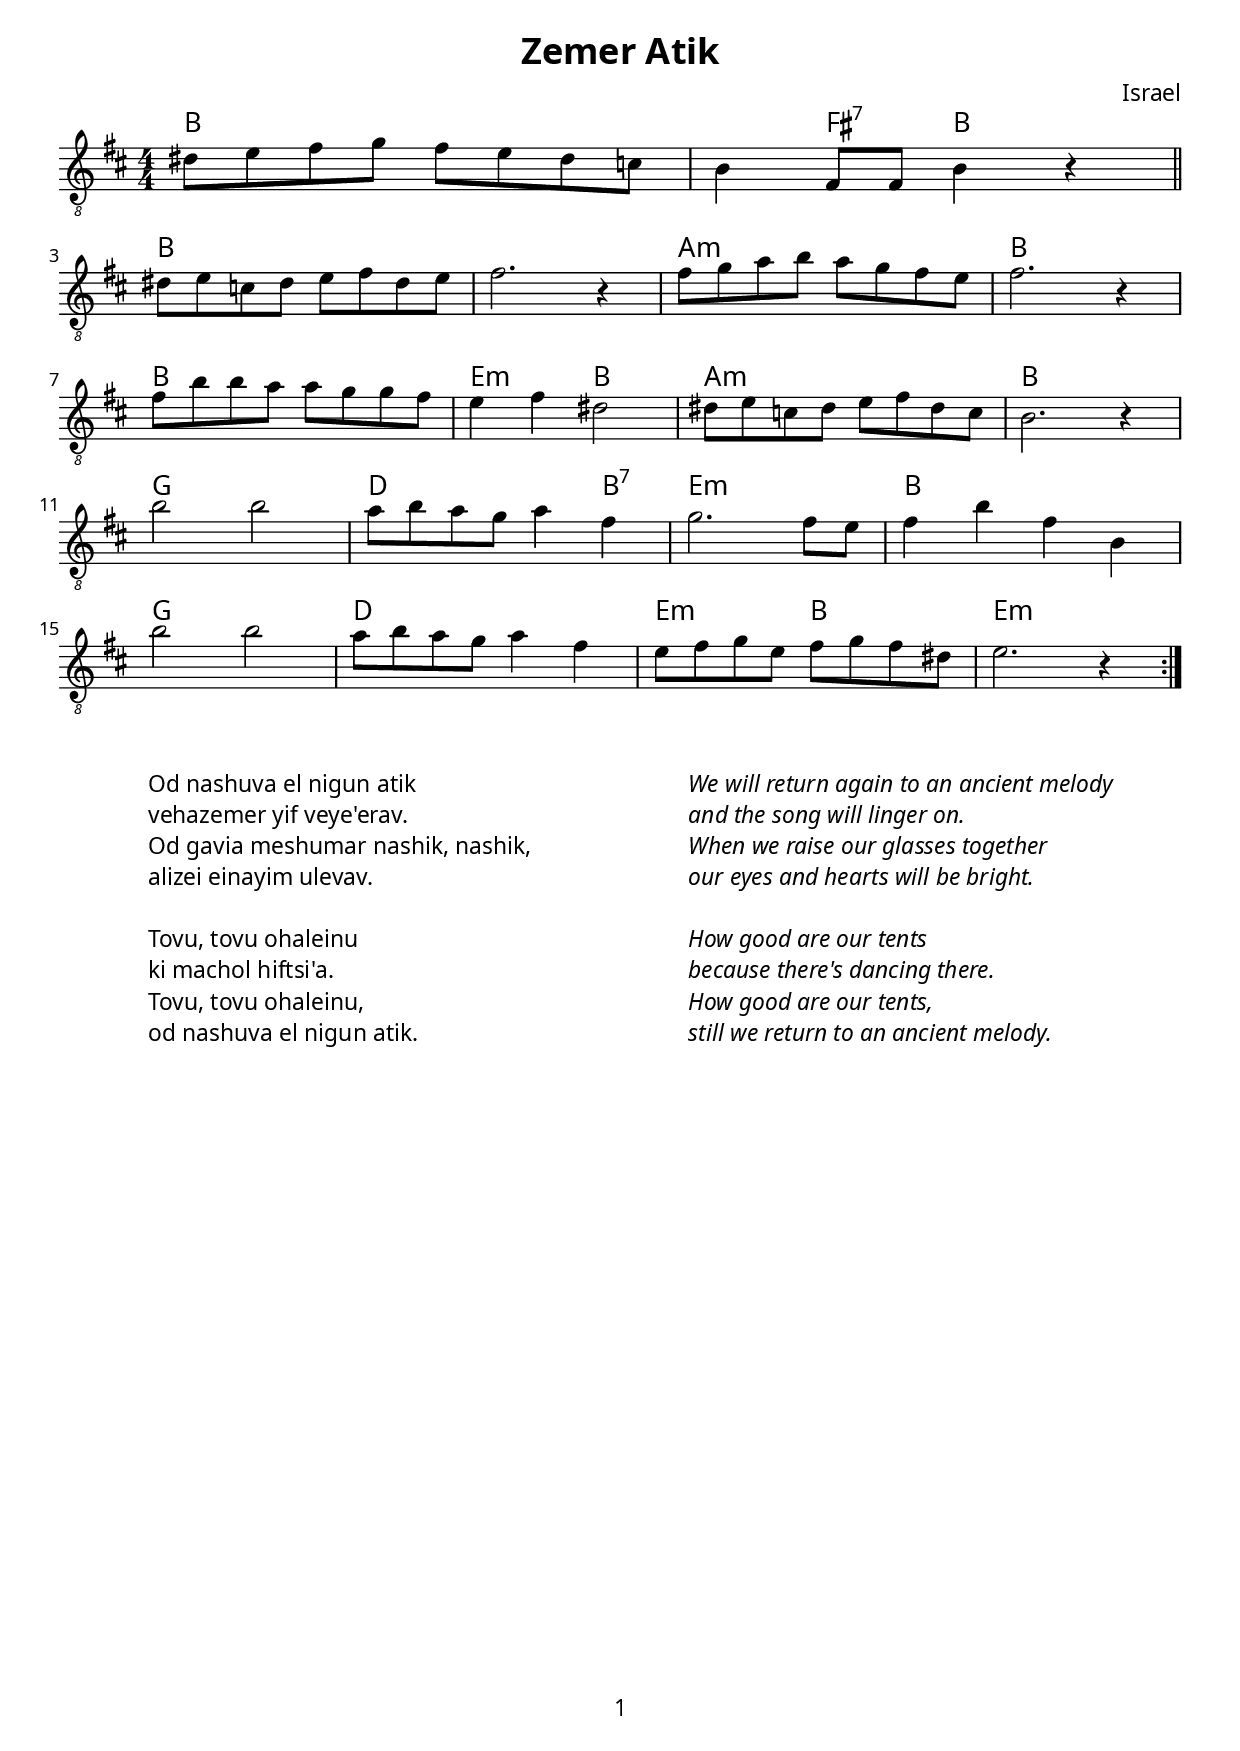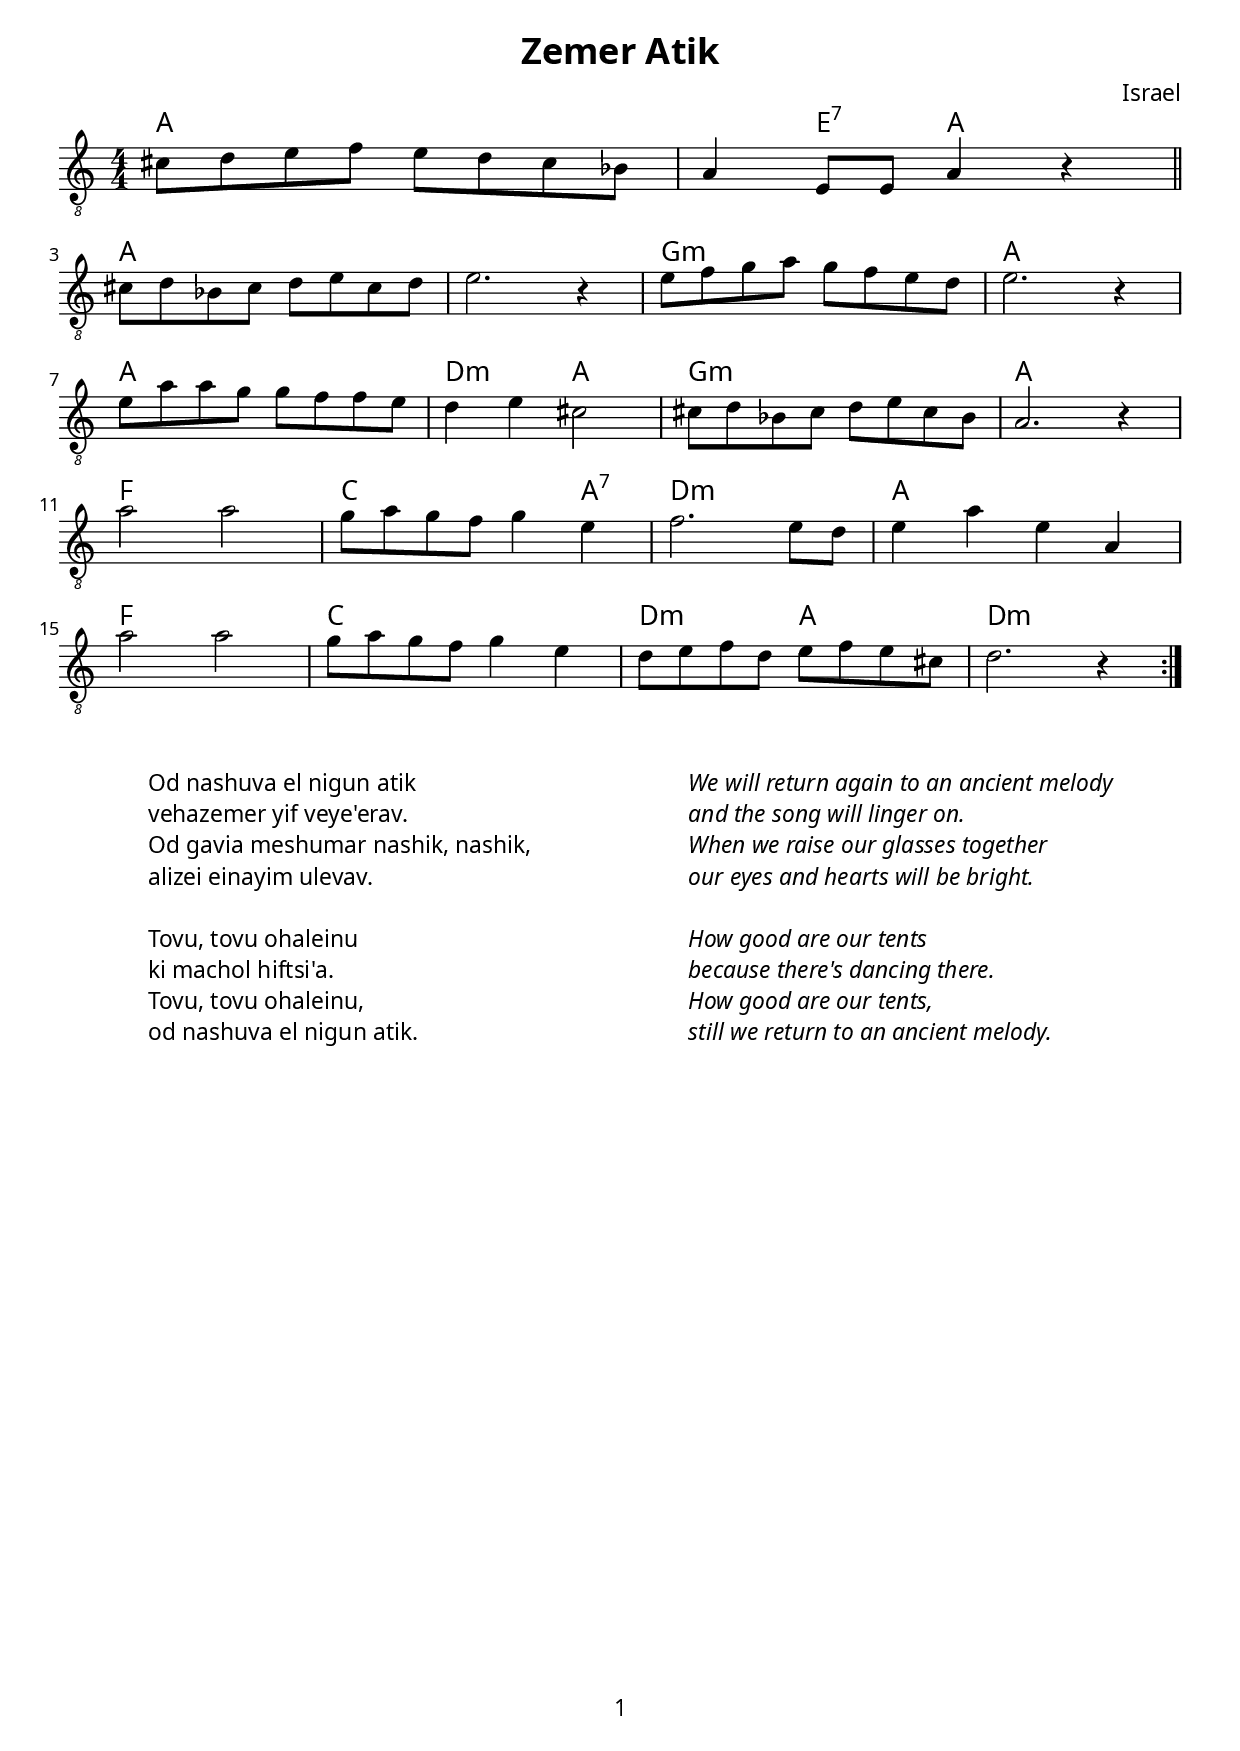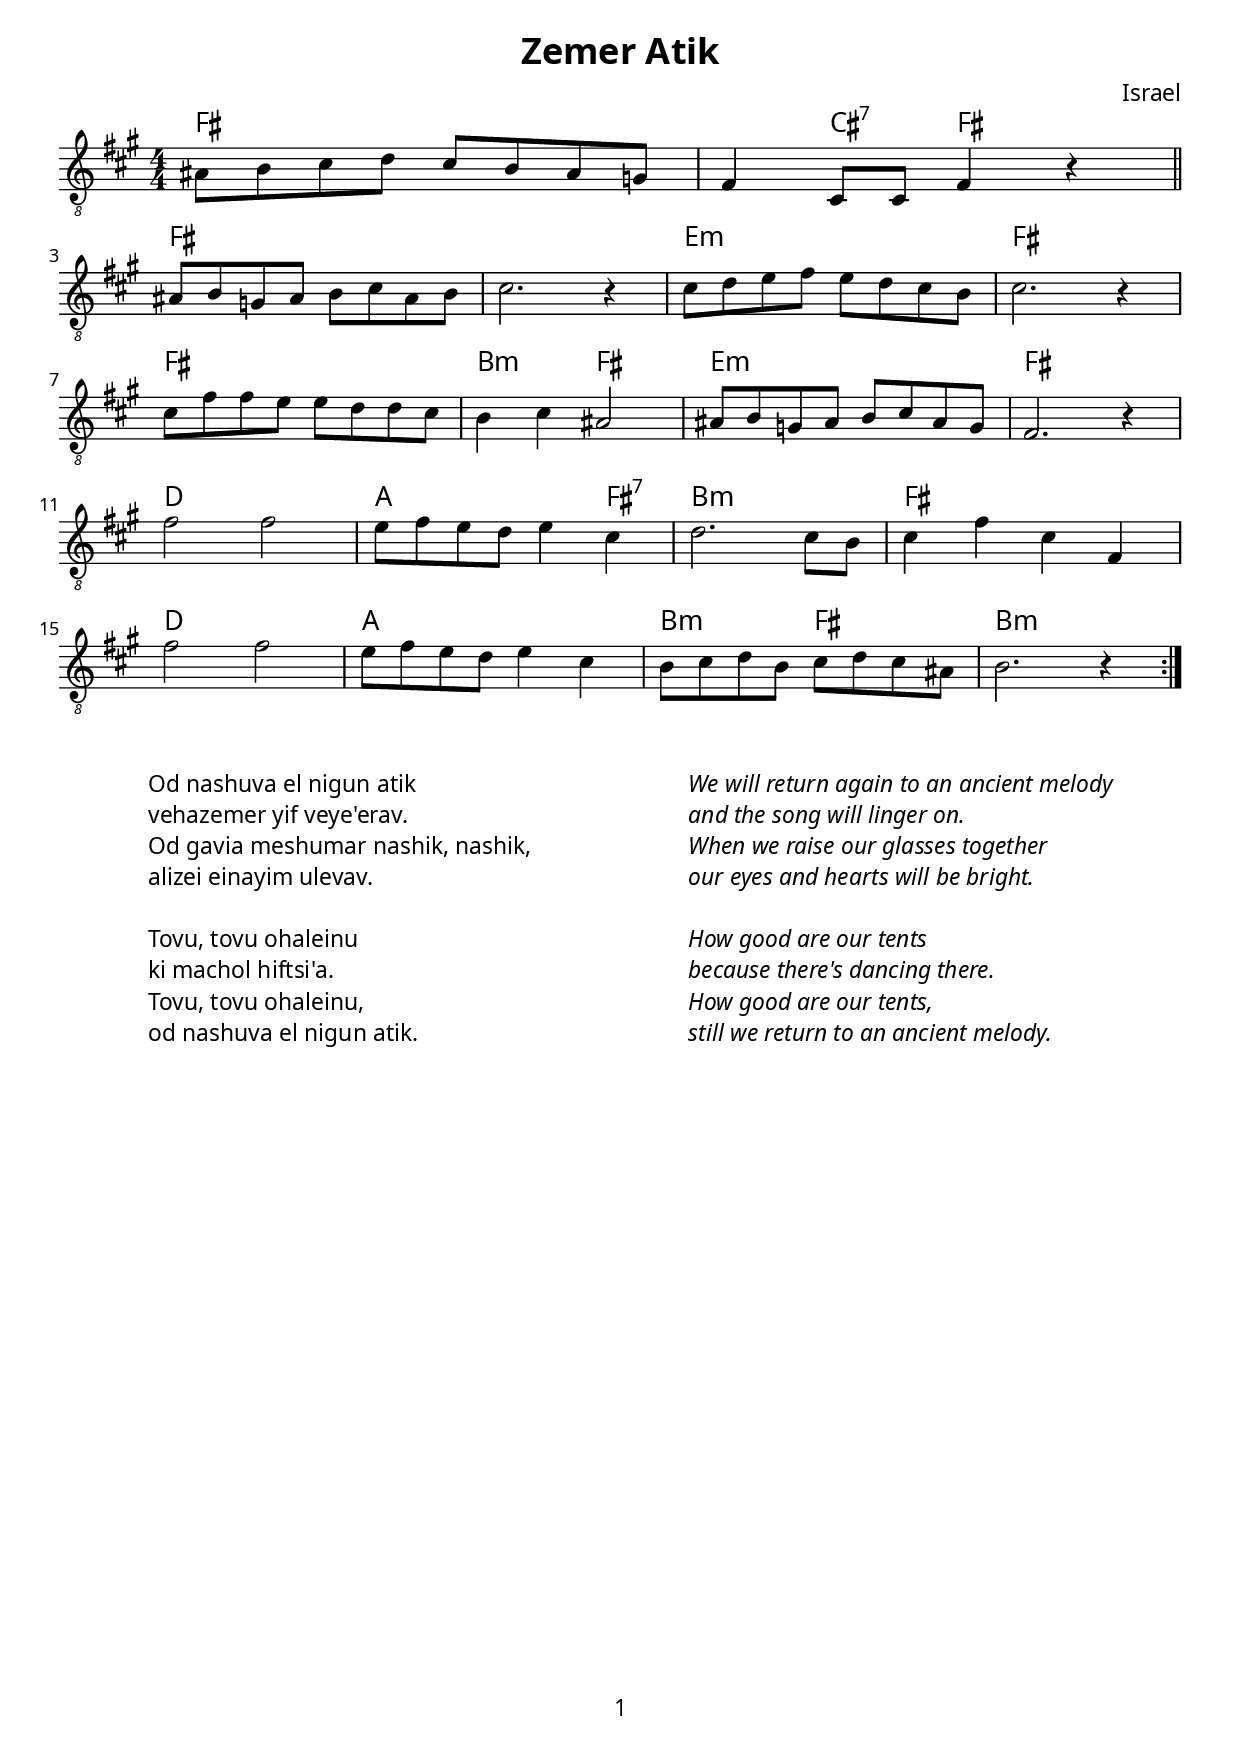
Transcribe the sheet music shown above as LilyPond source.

% {{{ PARAMETRI
  myTitle = "Zemer Atik"
  mySubTitle = "Israel"
  myKey = \key c \major
  myTime = \time 4/4 
  myTempo =  #(ly:make-moment 190 4)
% }}}

% INTESTAZIONE {{{
\version "2.18.2"

\header {
  title = \myTitle
  composer = \mySubTitle
}

\paper{
  print-first-page-number = ##t
  oddHeaderMarkup = \markup \null
  evenHeaderMarkup = \markup \null
  oddFooterMarkup = \markup {
    \fill-line {
      \on-the-fly \print-page-number-check-first
      \fromproperty #'page:page-number-string
    }
  }
  evenFooterMarkup = \oddFooterMarkup
  #(set-global-staff-size 10)
  myStaffSize = #20
  fonts = #(make-pango-font-tree
  "FontAwesome"
  "FontAwesome"
  "FontAwesome"
  (/ myStaffSize 20))
}

global = {
  \myKey
  \numericTimeSignature
  \myTime
  \set Score.markFormatter = #format-mark-box-alphabet
}
\layout { indent = #0 }
%}}}

% {{{ MAIN
tema = {
  cis8 d e f e d cis bes  | a4 e8 e a4 r | \bar "||"

  \break
  \repeat volta 2{
    cis8 d bes cis d e cis d | e2. r4 | e8 f g a g f e d | e2. r4 | \break
    e8 a a g g f f e | d4 e cis2 | cis8 d bes cis d e cis bes | a2. r4 | \break
    a'2 a2 | g8 a g f g4 e | f2. e8 d | e4 a e a, | \break
    a'2 a2 | g8 a g f g4 e | d8 e f d e f e cis | d2. r4 | \break
  }
}

accordi = \chordmode{
  \set chordChanges = ##t
  a1 | a4 e4:7 a2 |
  \repeat volta 2{
    a1 | a1 | g1:m | a1 |
    a1 | d2:m a2 | g1:m | a1 |
    f1 | c2 c4 a4:7 | d1:m | a1 |
    f1 | c1 | d2:m a2 | d1:m |
  }
}
% }}}

% LYRICS {{{
testoCompleto=\markup {
  \vspace #2
  \fill-line {
    \hspace #1
    \column {
      \line {Od nashuva el nigun atik}
      \line {vehazemer yif veye'erav.}
      \line {Od gavia meshumar nashik, nashik,}
      \line {alizei einayim ulevav.}
      \vspace #1
      \line {Tovu, tovu ohaleinu}
      \line {ki machol hiftsi'a.}
      \line {Tovu, tovu ohaleinu,}
      \line {od nashuva el nigun atik.}
    }
    \hspace #2
    \column \italic {
      \line{We will return again to an ancient melody}
      \line{and the song will linger on.}
      \line{When we raise our glasses together}
      \line{our eyes and hearts will be bright.}
      \vspace #1
      \line{How good are our tents}
      \line{because there's dancing there.}
      \line{How good are our tents,}
      \line{still we return to an ancient melody.}
    }
    \hspace #1
  }
}
% }}}

% SCORE {{{
tema = \relative c' {
  \global 
  \tema
}

chordsPart ={
  \new ChordNames {
    \accordi
  }
}

temaPart = \new Staff \with {
  instrumentName = ""
  midiInstrument = "piano"
} { \clef "treble_8" \global \tema }

scoreContent = << 
  \chordsPart
  \temaPart
>>
%}}}

% {{{ BOOKS
  \book{
    \bookOutputSuffix "C"
    \score {
      \scoreContent
      \layout {}
      \midi { \context { \Score tempoWholesPerMinute = #(ly:make-moment 190 4) } }
    }
    \testoCompleto
  }

  \book{
    \bookOutputSuffix "Bb"
    \score { \transpose c d {\scoreContent} }
    \testoCompleto
  }

  \book{
    \bookOutputSuffix "Eb"
    \score { \transpose ees c { \scoreContent } }
    \testoCompleto
  }
% }}}
